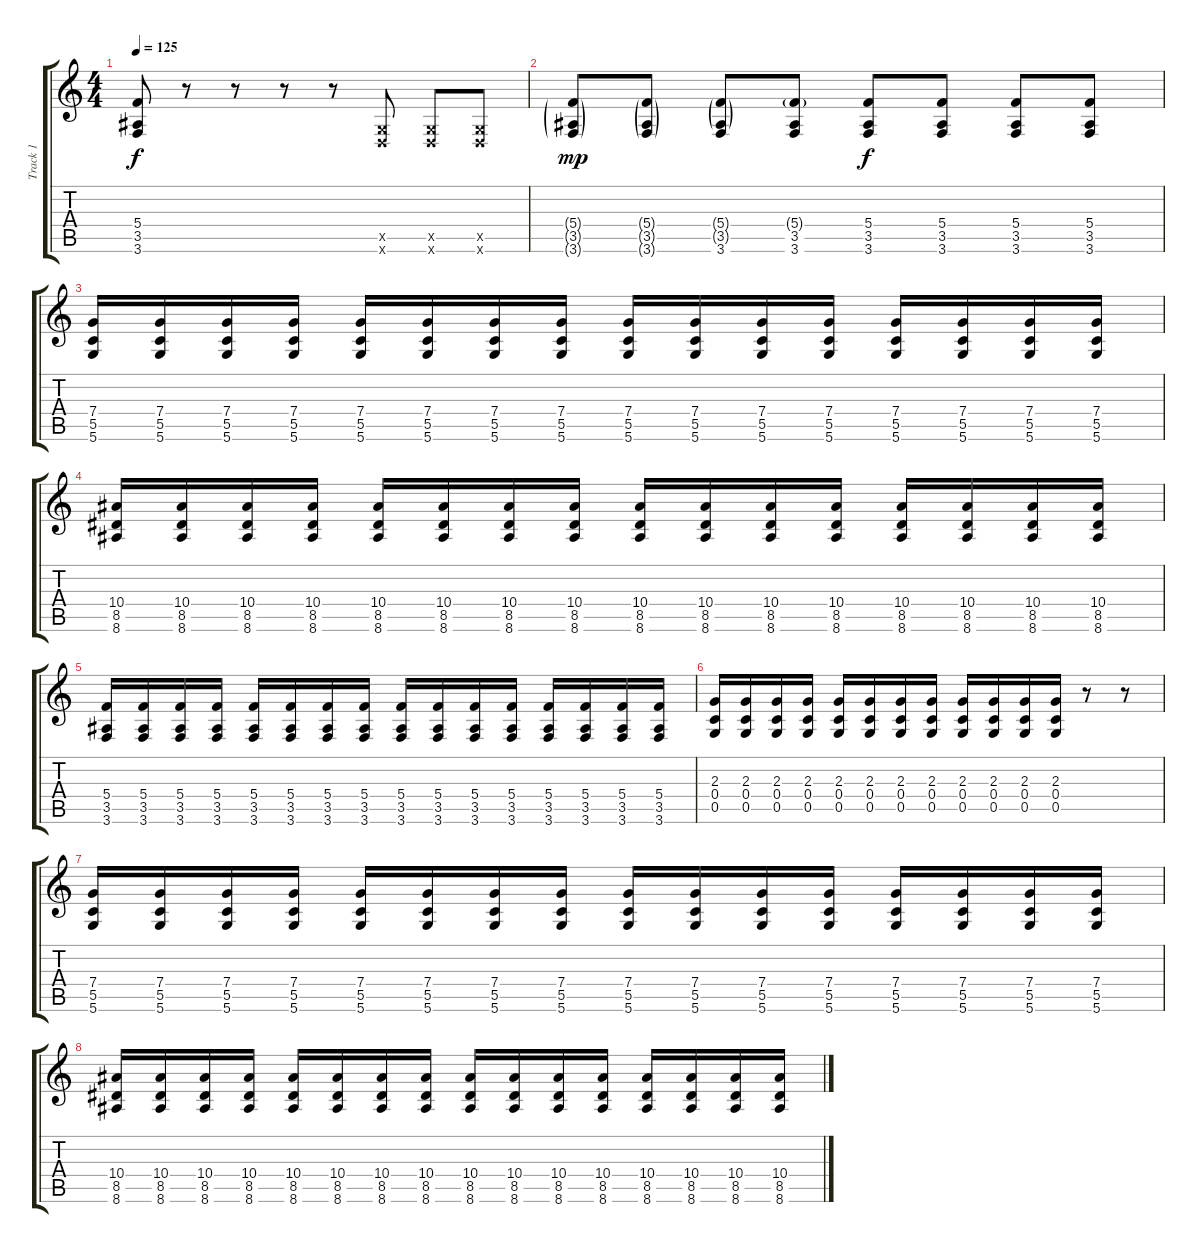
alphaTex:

\track ("Track 1" "Track 1") {instrument distortionguitar}
\staff {score tabs}
\tuning (D4 A3 F3 C3 G2 D2) {hide}
\ts (4 4)
\tempo 125
\clef g2
\ks c
(5.4 3.5 3.6).8{dy f} r.8 r.8 r.8 r.8 (0.5{x} 0.6{x}).8 (0.5{x} 0.6{x}).8 (0.5{x} 0.6{x}).8 |
(5.4{g} 3.5{g} 3.6{g}).8{dy mp} (5.4{g} 3.5{g} 3.6{g}).8 (5.4{g} 3.5{g} 3.6).8 (5.4{g} 3.5 3.6).8 (5.4 3.5 3.6).8{dy f} (5.4 3.5 3.6).8 (5.4 3.5 3.6).8 (5.4 3.5 3.6).8 |
(7.4 5.5 5.6).16 (7.4 5.5 5.6).16 (7.4 5.5 5.6).16 (7.4 5.5 5.6).16 (7.4 5.5 5.6).16 (7.4 5.5 5.6).16 (7.4 5.5 5.6).16 (7.4 5.5 5.6).16 (7.4 5.5 5.6).16 (7.4 5.5 5.6).16 (7.4 5.5 5.6).16 (7.4 5.5 5.6).16 (7.4 5.5 5.6).16 (7.4 5.5 5.6).16 (7.4 5.5 5.6).16 (7.4 5.5 5.6).16 |
(10.4 8.5 8.6).16 (10.4 8.5 8.6).16 (10.4 8.5 8.6).16 (10.4 8.5 8.6).16 (10.4 8.5 8.6).16 (10.4 8.5 8.6).16 (10.4 8.5 8.6).16 (10.4 8.5 8.6).16 (10.4 8.5 8.6).16 (10.4 8.5 8.6).16 (10.4 8.5 8.6).16 (10.4 8.5 8.6).16 (10.4 8.5 8.6).16 (10.4 8.5 8.6).16 (10.4 8.5 8.6).16 (10.4 8.5 8.6).16 |
(5.4 3.5 3.6).16 (5.4 3.5 3.6).16 (5.4 3.5 3.6).16 (5.4 3.5 3.6).16 (5.4 3.5 3.6).16 (5.4 3.5 3.6).16 (5.4 3.5 3.6).16 (5.4 3.5 3.6).16 (5.4 3.5 3.6).16 (5.4 3.5 3.6).16 (5.4 3.5 3.6).16 (5.4 3.5 3.6).16 (5.4 3.5 3.6).16 (5.4 3.5 3.6).16 (5.4 3.5 3.6).16 (5.4 3.5 3.6).16 |
(2.3 0.4 0.5).16 (2.3 0.4 0.5).16 (2.3 0.4 0.5).16 (2.3 0.4 0.5).16 (2.3 0.4 0.5).16 (2.3 0.4 0.5).16 (2.3 0.4 0.5).16 (2.3 0.4 0.5).16 (2.3 0.4 0.5).16 (2.3 0.4 0.5).16 (2.3 0.4 0.5).16 (2.3 0.4 0.5).16 r.8 r.8 |
(7.4 5.5 5.6).16 (7.4 5.5 5.6).16 (7.4 5.5 5.6).16 (7.4 5.5 5.6).16 (7.4 5.5 5.6).16 (7.4 5.5 5.6).16 (7.4 5.5 5.6).16 (7.4 5.5 5.6).16 (7.4 5.5 5.6).16 (7.4 5.5 5.6).16 (7.4 5.5 5.6).16 (7.4 5.5 5.6).16 (7.4 5.5 5.6).16 (7.4 5.5 5.6).16 (7.4 5.5 5.6).16 (7.4 5.5 5.6).16 |
(10.4 8.5 8.6).16 (10.4 8.5 8.6).16 (10.4 8.5 8.6).16 (10.4 8.5 8.6).16 (10.4 8.5 8.6).16 (10.4 8.5 8.6).16 (10.4 8.5 8.6).16 (10.4 8.5 8.6).16 (10.4 8.5 8.6).16 (10.4 8.5 8.6).16 (10.4 8.5 8.6).16 (10.4 8.5 8.6).16 (10.4 8.5 8.6).16 (10.4 8.5 8.6).16 (10.4 8.5 8.6).16 (10.4 8.5 8.6).16
